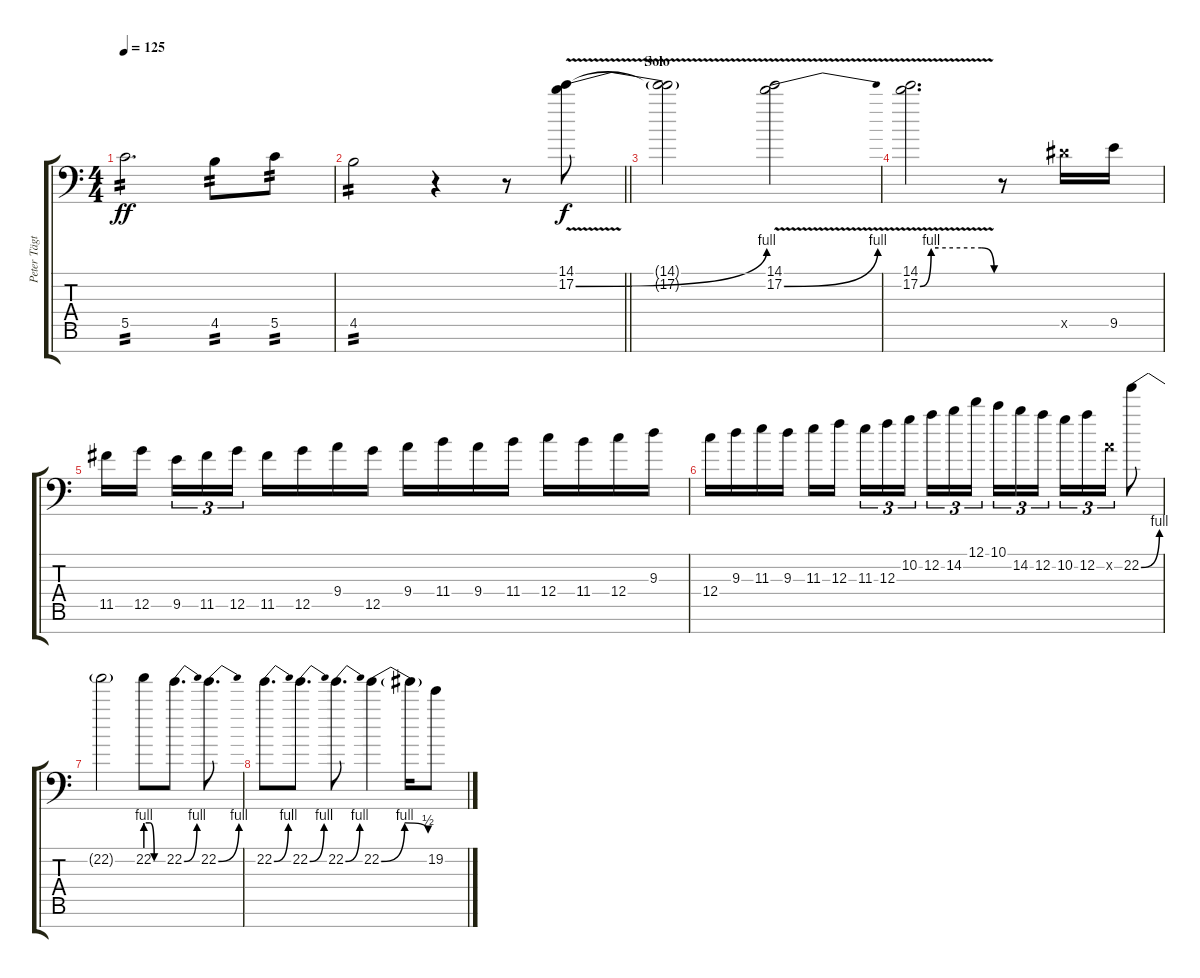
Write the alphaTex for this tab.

\track ("Peter Tägtgren (Lead Guitar I)" "Peter Tägt") {instrument distortionguitar}
\staff {score tabs}
\tuning (D4 A3 F3 C3 G2 D2 A1) {hide}
\ts (4 4)
\tempo 125
\clef f4
\ks c
5.5.2{d tp 2 dy ff} 4.5.8{tp 2} 5.5.8{tp 2} |
\barLineRight lightlight
4.5.2{tp 2} r.4 r.8 (14.1 17.2{be (bend 0 0 60 4) v}).8{dy f} |
\section ("" "Solo")
(14.1{t} 17.2{t}).2 (14.1 17.2{be (bend 0 0 60 4) v}).2 |
(14.1 17.2{be (custom 0 0 9 4 15 4 50 4 60 0) v}).2{d} r.8 8.5{x}.16 9.5.16 |
11.5.16 12.5.16{beam splitsecondary} 9.5.16{tu (3 2)} 11.5.16{tu (3 2)} 12.5.16{tu (3 2)} 11.5.16 12.5.16 9.4.16 12.5.16 9.4.16 11.4.16 9.4.16 11.4.16 12.4.16 11.4.16 12.4.16 9.3.16 |
12.4.16 9.3.16 11.3.16 9.3.16 11.3.16 12.3.16{beam splitsecondary} 11.3.16{tu (3 2)} 12.3.16{tu (3 2)} 10.2.16{tu (3 2)} 12.2.16{tu (3 2)} 14.2.16{tu (3 2)} 12.1.16{tu (3 2) beam splitsecondary} 10.1.16{tu (3 2)} 14.2.16{tu (3 2)} 12.2.16{tu (3 2)} 10.2.16{tu (3 2)} 12.2.16{tu (3 2)} 0.2{x}.16{tu (3 2)} 22.2{be (bend 0 0 60 4)}.8 |
22.2{t}.2 22.2{be (custom 0 4 15 4 30 0 60 0)}.8 22.2{be (bend 0 0 60 4)}.8{d} 22.2{be (bend 0 0 60 4)}.8{d} |
22.2{be (bend 0 0 60 4)}.8{d} 22.2{be (bend 0 0 60 4)}.8{d} 22.2{be (bend 0 0 60 4)}.8{d} 22.2{be (bendrelease 0 0 15 4 55 4 60 2)}.4 22.2{t}.16 19.2.8
